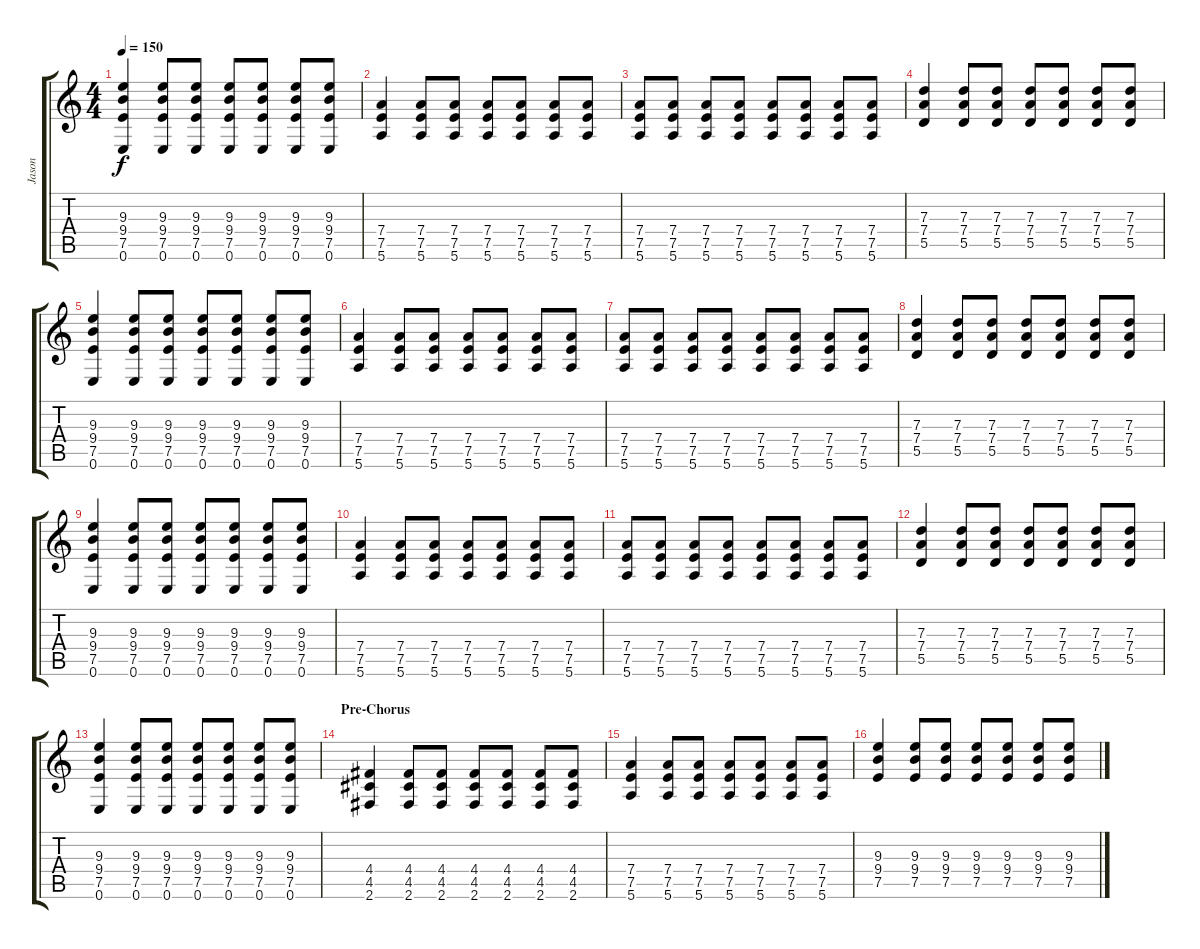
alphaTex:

\track ("Jason " "Jason ") {instrument acousticguitarsteel}
\staff {score tabs}
\tuning (E4 B3 G3 D3 A2 E2) {hide}
\ts (4 4)
\tempo 150
\clef g2
\ks c
(9.3 9.4 7.5 0.6).4{dy f} (9.3 9.4 7.5 0.6).8 (9.3 9.4 7.5 0.6).8 (9.3 9.4 7.5 0.6).8 (9.3 9.4 7.5 0.6).8 (9.3 9.4 7.5 0.6).8 (9.3 9.4 7.5 0.6).8 |
(7.4 7.5 5.6).4 (7.4 7.5 5.6).8 (7.4 7.5 5.6).8 (7.4 7.5 5.6).8 (7.4 7.5 5.6).8 (7.4 7.5 5.6).8 (7.4 7.5 5.6).8 |
(7.4 7.5 5.6).8 (7.4 7.5 5.6).8 (7.4 7.5 5.6).8 (7.4 7.5 5.6).8 (7.4 7.5 5.6).8 (7.4 7.5 5.6).8 (7.4 7.5 5.6).8 (7.4 7.5 5.6).8 |
(7.3 7.4 5.5).4 (7.3 7.4 5.5).8 (7.3 7.4 5.5).8 (7.3 7.4 5.5).8 (7.3 7.4 5.5).8 (7.3 7.4 5.5).8 (7.3 7.4 5.5).8 |
(9.3 9.4 7.5 0.6).4 (9.3 9.4 7.5 0.6).8 (9.3 9.4 7.5 0.6).8 (9.3 9.4 7.5 0.6).8 (9.3 9.4 7.5 0.6).8 (9.3 9.4 7.5 0.6).8 (9.3 9.4 7.5 0.6).8 |
(7.4 7.5 5.6).4 (7.4 7.5 5.6).8 (7.4 7.5 5.6).8 (7.4 7.5 5.6).8 (7.4 7.5 5.6).8 (7.4 7.5 5.6).8 (7.4 7.5 5.6).8 |
(7.4 7.5 5.6).8 (7.4 7.5 5.6).8 (7.4 7.5 5.6).8 (7.4 7.5 5.6).8 (7.4 7.5 5.6).8 (7.4 7.5 5.6).8 (7.4 7.5 5.6).8 (7.4 7.5 5.6).8 |
(7.3 7.4 5.5).4 (7.3 7.4 5.5).8 (7.3 7.4 5.5).8 (7.3 7.4 5.5).8 (7.3 7.4 5.5).8 (7.3 7.4 5.5).8 (7.3 7.4 5.5).8 |
(9.3 9.4 7.5 0.6).4 (9.3 9.4 7.5 0.6).8 (9.3 9.4 7.5 0.6).8 (9.3 9.4 7.5 0.6).8 (9.3 9.4 7.5 0.6).8 (9.3 9.4 7.5 0.6).8 (9.3 9.4 7.5 0.6).8 |
(7.4 7.5 5.6).4 (7.4 7.5 5.6).8 (7.4 7.5 5.6).8 (7.4 7.5 5.6).8 (7.4 7.5 5.6).8 (7.4 7.5 5.6).8 (7.4 7.5 5.6).8 |
(7.4 7.5 5.6).8 (7.4 7.5 5.6).8 (7.4 7.5 5.6).8 (7.4 7.5 5.6).8 (7.4 7.5 5.6).8 (7.4 7.5 5.6).8 (7.4 7.5 5.6).8 (7.4 7.5 5.6).8 |
(7.3 7.4 5.5).4 (7.3 7.4 5.5).8 (7.3 7.4 5.5).8 (7.3 7.4 5.5).8 (7.3 7.4 5.5).8 (7.3 7.4 5.5).8 (7.3 7.4 5.5).8 |
(9.3 9.4 7.5 0.6).4 (9.3 9.4 7.5 0.6).8 (9.3 9.4 7.5 0.6).8 (9.3 9.4 7.5 0.6).8 (9.3 9.4 7.5 0.6).8 (9.3 9.4 7.5 0.6).8 (9.3 9.4 7.5 0.6).8 |
\section ("" "Pre-Chorus")
(4.4 4.5 2.6).4 (4.4 4.5 2.6).8 (4.4 4.5 2.6).8 (4.4 4.5 2.6).8 (4.4 4.5 2.6).8 (4.4 4.5 2.6).8 (4.4 4.5 2.6).8 |
(7.4 7.5 5.6).4 (7.4 7.5 5.6).8 (7.4 7.5 5.6).8 (7.4 7.5 5.6).8 (7.4 7.5 5.6).8 (7.4 7.5 5.6).8 (7.4 7.5 5.6).8 |
(9.3 9.4 7.5).4 (9.3 9.4 7.5).8 (9.3 9.4 7.5).8 (9.3 9.4 7.5).8 (9.3 9.4 7.5).8 (9.3 9.4 7.5).8 (9.3 9.4 7.5).8
